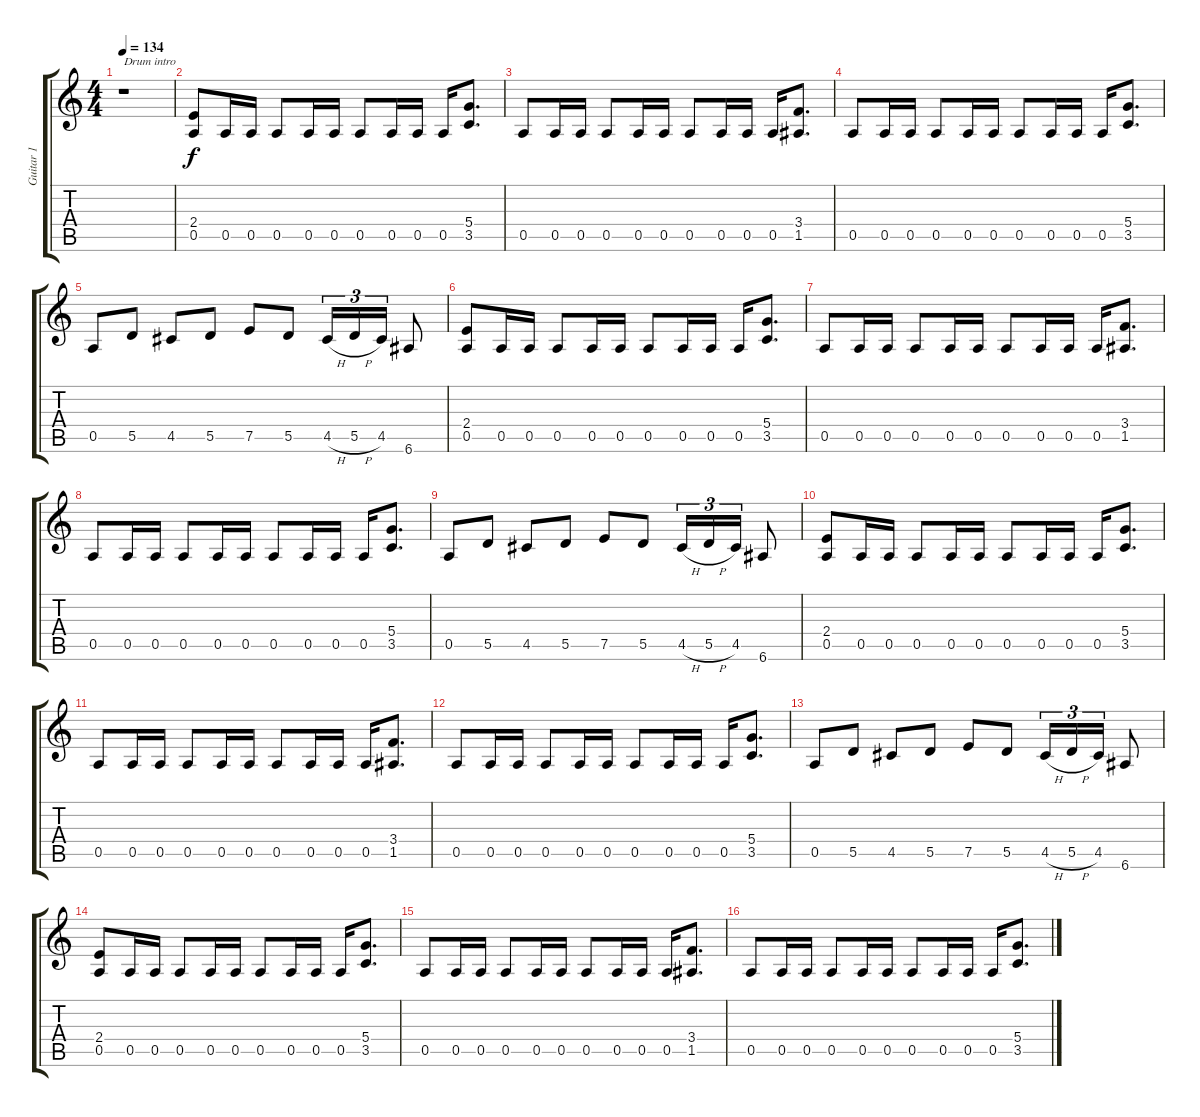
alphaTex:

\track ("Guitar 1" "Guitar 1") {instrument distortionguitar}
\staff {score tabs}
\tuning (E4 B3 G3 D3 A2 E2) {hide}
\ts (4 4)
\tempo 134
\clef g2
\ks c
r.1{txt "Drum intro" dy f instrument distortionguitar} |
(2.4 0.5).8 0.5.16 0.5.16 0.5.8 0.5.16 0.5.16 0.5.8 0.5.16 0.5.16 0.5.16 (5.4 3.5).8{d} |
0.5.8 0.5.16 0.5.16 0.5.8 0.5.16 0.5.16 0.5.8 0.5.16 0.5.16 0.5.16 (3.4 1.5).8{d} |
0.5.8 0.5.16 0.5.16 0.5.8 0.5.16 0.5.16 0.5.8 0.5.16 0.5.16 0.5.16 (5.4 3.5).8{d} |
0.5.8 5.5.8 4.5.8 5.5.8 7.5.8 5.5.8 4.5{h}.16{tu (3 2)} 5.5{h}.16{tu (3 2)} 4.5.16{tu (3 2)} 6.6.8 |
(2.4 0.5).8 0.5.16 0.5.16 0.5.8 0.5.16 0.5.16 0.5.8 0.5.16 0.5.16 0.5.16 (5.4 3.5).8{d} |
0.5.8 0.5.16 0.5.16 0.5.8 0.5.16 0.5.16 0.5.8 0.5.16 0.5.16 0.5.16 (3.4 1.5).8{d} |
0.5.8 0.5.16 0.5.16 0.5.8 0.5.16 0.5.16 0.5.8 0.5.16 0.5.16 0.5.16 (5.4 3.5).8{d} |
0.5.8 5.5.8 4.5.8 5.5.8 7.5.8 5.5.8 4.5{h}.16{tu (3 2)} 5.5{h}.16{tu (3 2)} 4.5.16{tu (3 2)} 6.6.8 |
(2.4 0.5).8 0.5.16 0.5.16 0.5.8 0.5.16 0.5.16 0.5.8 0.5.16 0.5.16 0.5.16 (5.4 3.5).8{d} |
0.5.8 0.5.16 0.5.16 0.5.8 0.5.16 0.5.16 0.5.8 0.5.16 0.5.16 0.5.16 (3.4 1.5).8{d} |
0.5.8 0.5.16 0.5.16 0.5.8 0.5.16 0.5.16 0.5.8 0.5.16 0.5.16 0.5.16 (5.4 3.5).8{d} |
0.5.8 5.5.8 4.5.8 5.5.8 7.5.8 5.5.8 4.5{h}.16{tu (3 2)} 5.5{h}.16{tu (3 2)} 4.5.16{tu (3 2)} 6.6.8 |
(2.4 0.5).8 0.5.16 0.5.16 0.5.8 0.5.16 0.5.16 0.5.8 0.5.16 0.5.16 0.5.16 (5.4 3.5).8{d} |
0.5.8 0.5.16 0.5.16 0.5.8 0.5.16 0.5.16 0.5.8 0.5.16 0.5.16 0.5.16 (3.4 1.5).8{d} |
0.5.8 0.5.16 0.5.16 0.5.8 0.5.16 0.5.16 0.5.8 0.5.16 0.5.16 0.5.16 (5.4 3.5).8{d}
